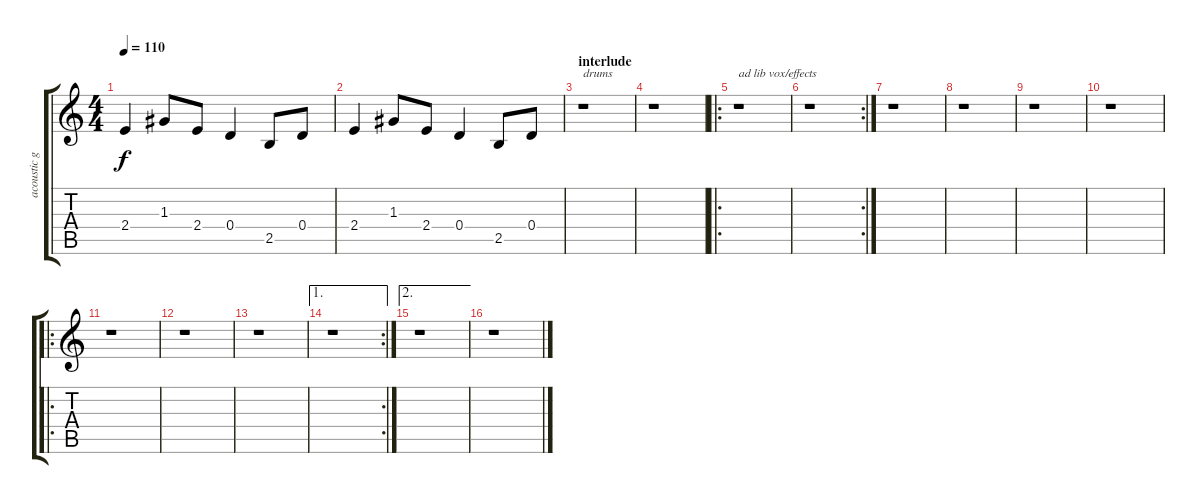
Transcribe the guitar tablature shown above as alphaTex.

\track ("acoustic guitar" "acoustic g") {instrument acousticguitarnylon}
\staff {score tabs}
\tuning (E4 B3 G3 D3 A2 E2) {hide}
\ts (4 4)
\tempo 110
\clef g2
\ks c
2.4.4{dy f} 1.3.8 2.4.8 0.4.4 2.5.8 0.4.8 |
2.4.4 1.3.8 2.4.8 0.4.4 2.5.8 0.4.8 |
\section ("" "interlude")
r.1{txt "drums"} |
r.1 |
\ro
r.1{txt "ad lib vox/effects"} |
\rc 2
r.1 |
r.1 |
r.1 |
r.1 |
r.1 |
\ro
r.1 |
r.1 |
r.1 |
\ae 1
\rc 2
r.1 |
\ae 2
r.1 |
r.1
